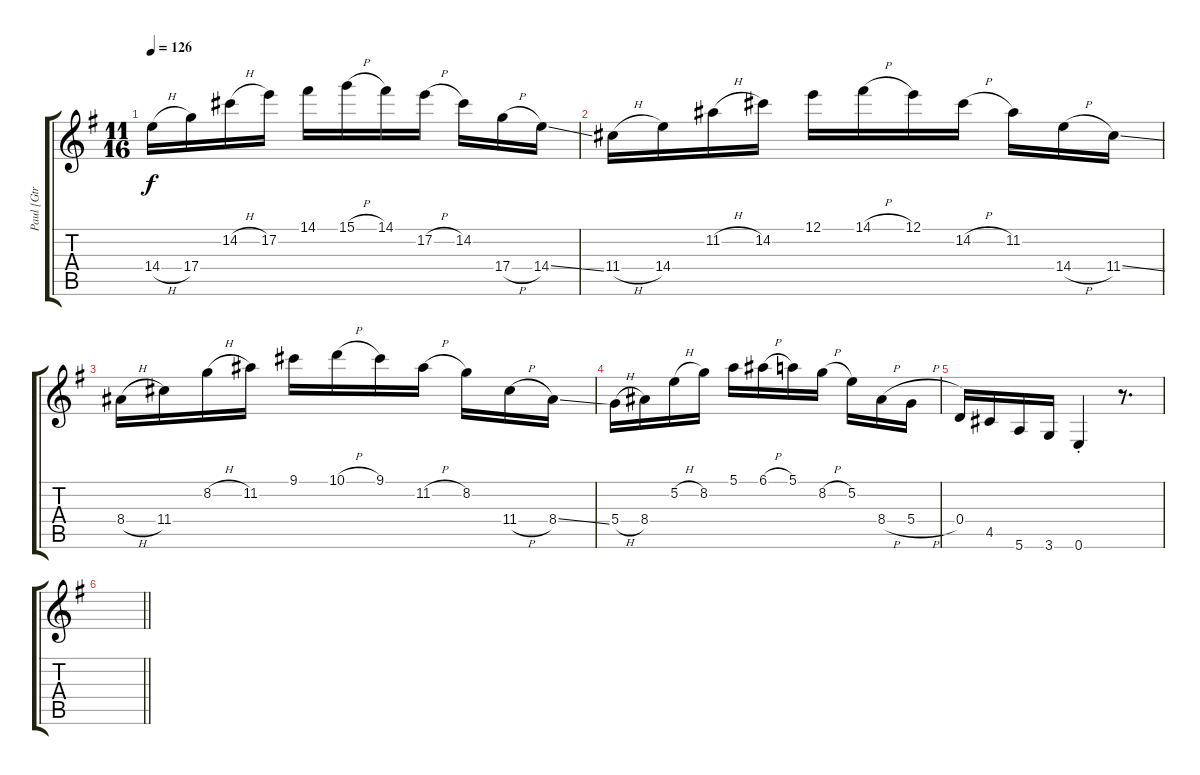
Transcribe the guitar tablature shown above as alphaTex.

\track ("Paul [Gtr I]" "Paul [Gtr ") {instrument distortionguitar}
\staff {score tabs}
\tuning (E4 B3 G3 D3 A2 E2) {hide}
\ts (11 16)
\tempo 126
\clef g2
\ks g
14.4{h}.16{dy f volume 12 balance 4 instrument distortionguitar} 17.4.16 14.2{h}.16 17.2.16 14.1.16 15.1{h}.16 14.1.16 17.2{h}.16 14.2.16 17.4{h}.16 14.4{ss}.16 |
11.4{h}.16 14.4.16 11.2{h}.16 14.2.16 12.1.16 14.1{h}.16 12.1.16 14.2{h}.16 11.2.16 14.4{h}.16 11.4{ss}.16 |
8.4{h}.16 11.4.16 8.2{h}.16 11.2.16 9.1.16 10.1{h}.16 9.1.16 11.2{h}.16 8.2.16 11.4{h}.16 8.4{ss}.16 |
5.4{h}.16 8.4.16 5.2{h}.16 8.2.16 5.1.16 6.1{h}.16 5.1.16 8.2{h}.16 5.2.16 8.4{h}.16 5.4{h}.16 |
0.4.16 4.5.16 5.6.16 3.6.16 0.6{st}.4 r.8{d} |
\barLineRight lightlight
